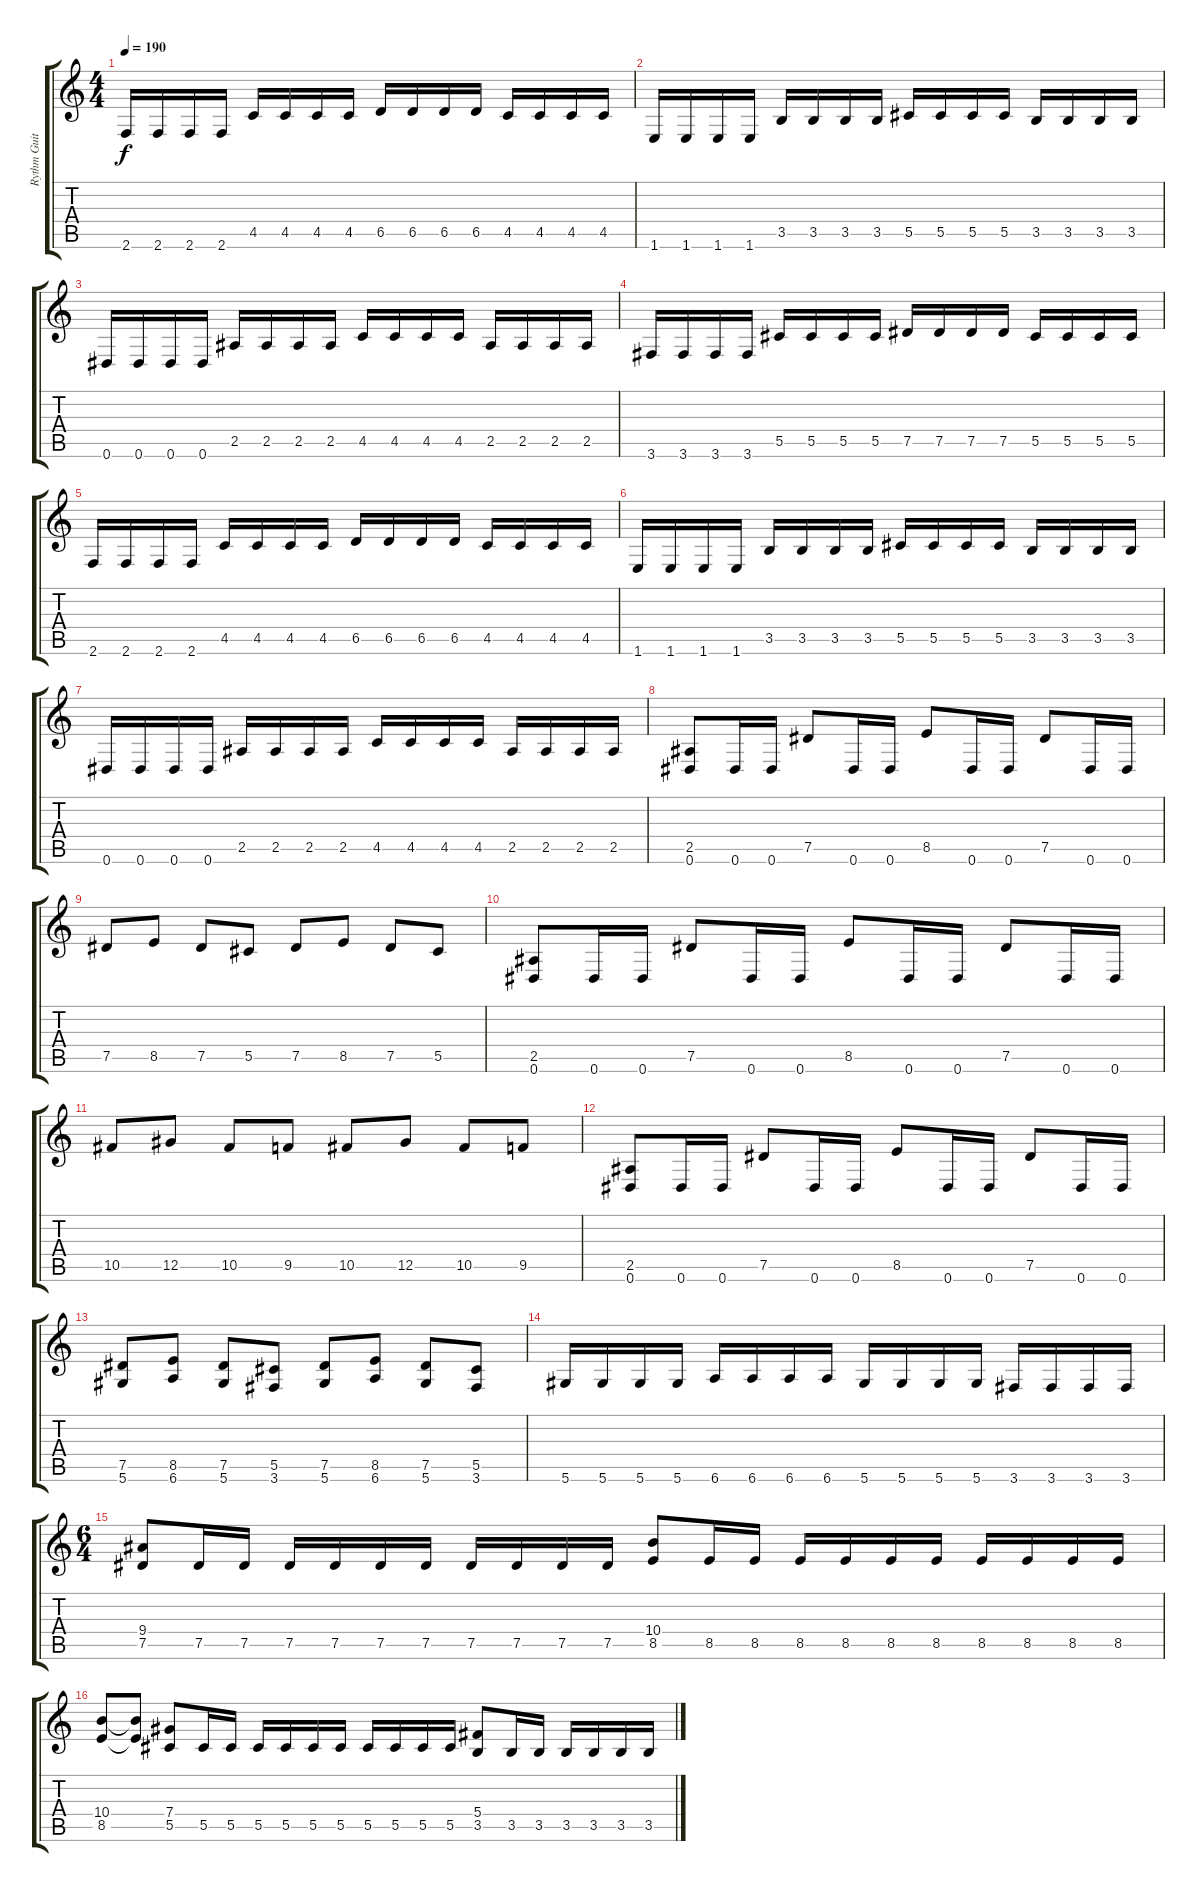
\track ("Rythm Guitar" "Rythm Guit") {instrument distortionguitar}
\staff {score tabs}
\tuning (Eb4 Bb3 Gb3 Db3 Ab2 Eb2) {hide}
\ts (4 4)
\tempo 190
\clef g2
\ks c
2.6.16{dy f} 2.6.16 2.6.16 2.6.16 4.5.16 4.5.16 4.5.16 4.5.16 6.5.16 6.5.16 6.5.16 6.5.16 4.5.16 4.5.16 4.5.16 4.5.16 |
1.6.16 1.6.16 1.6.16 1.6.16 3.5.16 3.5.16 3.5.16 3.5.16 5.5.16 5.5.16 5.5.16 5.5.16 3.5.16 3.5.16 3.5.16 3.5.16 |
0.6.16 0.6.16 0.6.16 0.6.16 2.5.16 2.5.16 2.5.16 2.5.16 4.5.16 4.5.16 4.5.16 4.5.16 2.5.16 2.5.16 2.5.16 2.5.16 |
3.6.16 3.6.16 3.6.16 3.6.16 5.5.16 5.5.16 5.5.16 5.5.16 7.5.16 7.5.16 7.5.16 7.5.16 5.5.16 5.5.16 5.5.16 5.5.16 |
2.6.16 2.6.16 2.6.16 2.6.16 4.5.16 4.5.16 4.5.16 4.5.16 6.5.16 6.5.16 6.5.16 6.5.16 4.5.16 4.5.16 4.5.16 4.5.16 |
1.6.16 1.6.16 1.6.16 1.6.16 3.5.16 3.5.16 3.5.16 3.5.16 5.5.16 5.5.16 5.5.16 5.5.16 3.5.16 3.5.16 3.5.16 3.5.16 |
0.6.16 0.6.16 0.6.16 0.6.16 2.5.16 2.5.16 2.5.16 2.5.16 4.5.16 4.5.16 4.5.16 4.5.16 2.5.16 2.5.16 2.5.16 2.5.16 |
(2.5 0.6).8 0.6.16 0.6.16 7.5.8 0.6.16 0.6.16 8.5.8 0.6.16 0.6.16 7.5.8 0.6.16 0.6.16 |
7.5.8 8.5.8 7.5.8 5.5.8 7.5.8 8.5.8 7.5.8 5.5.8 |
(2.5 0.6).8 0.6.16 0.6.16 7.5.8 0.6.16 0.6.16 8.5.8 0.6.16 0.6.16 7.5.8 0.6.16 0.6.16 |
10.5.8 12.5.8 10.5.8 9.5.8 10.5.8 12.5.8 10.5.8 9.5.8 |
(2.5 0.6).8 0.6.16 0.6.16 7.5.8 0.6.16 0.6.16 8.5.8 0.6.16 0.6.16 7.5.8 0.6.16 0.6.16 |
(7.5 5.6).8 (8.5 6.6).8 (7.5 5.6).8 (5.5 3.6).8 (7.5 5.6).8 (8.5 6.6).8 (7.5 5.6).8 (5.5 3.6).8 |
5.6.16 5.6.16 5.6.16 5.6.16 6.6.16 6.6.16 6.6.16 6.6.16 5.6.16 5.6.16 5.6.16 5.6.16 3.6.16 3.6.16 3.6.16 3.6.16 |
\ts (6 4)
(9.4 7.5).8 7.5.16 7.5.16 7.5.16 7.5.16 7.5.16 7.5.16 7.5.16 7.5.16 7.5.16 7.5.16 (10.4 8.5).8 8.5.16 8.5.16 8.5.16 8.5.16 8.5.16 8.5.16 8.5.16 8.5.16 8.5.16 8.5.16 |
(10.4 8.5).8 (10.4{t} 8.5{t}).8 (7.4 5.5).8 5.5.16 5.5.16 5.5.16 5.5.16 5.5.16 5.5.16 5.5.16 5.5.16 5.5.16 5.5.16 (5.4 3.5).8 3.5.16 3.5.16 3.5.16 3.5.16 3.5.16 3.5.16
